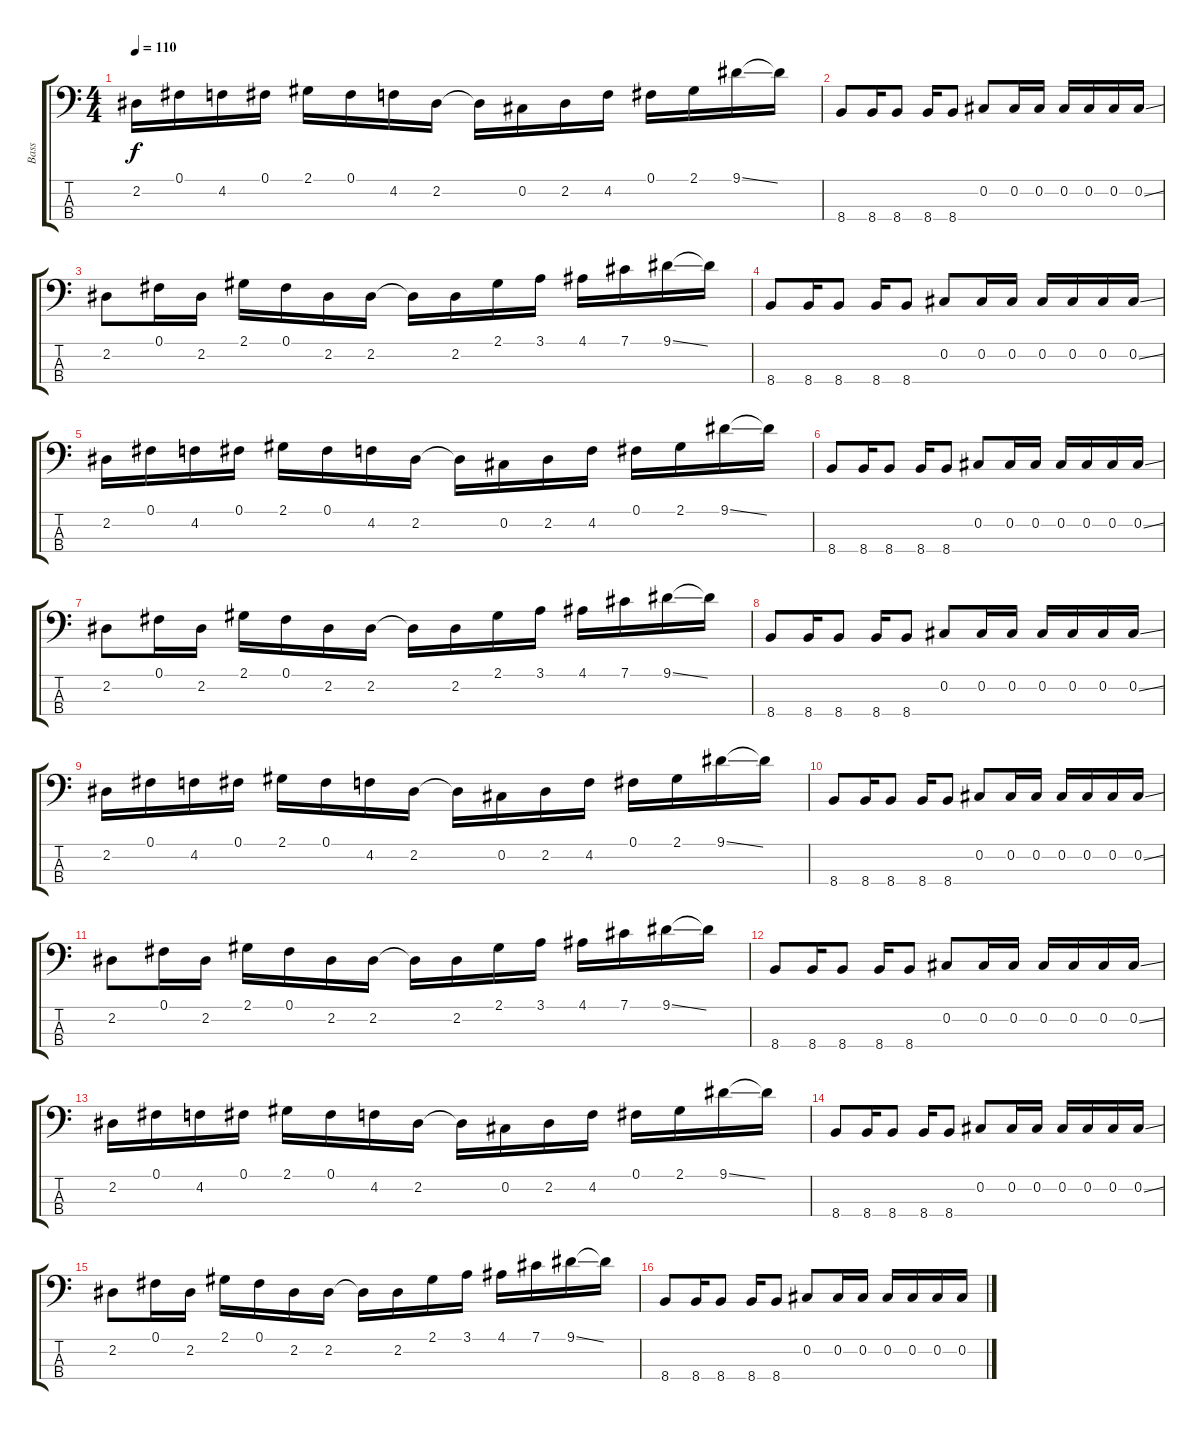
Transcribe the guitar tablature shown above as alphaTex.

\track ("Bass" "Bass") {instrument electricbassfinger}
\staff {score tabs}
\tuning (Gb2 Db2 Ab1 Eb1) {hide}
\ts (4 4)
\tempo 110
\clef f4
\ks c
2.2.16{dy f} 0.1.16 4.2.16 0.1.16 2.1.16 0.1.16 4.2.16 2.2.16 2.2{t}.16 0.2.16 2.2.16 4.2.16 0.1.16 2.1.16 9.1{ss}.16 9.1{t}.16 |
8.4.8 8.4.16 8.4.8 8.4.16 8.4.8 0.2.8 0.2.16 0.2.16 0.2.16 0.2.16 0.2.16 0.2{ss}.16 |
2.2.8 0.1.16 2.2.16 2.1.16 0.1.16 2.2.16 2.2.16 2.2{t}.16 2.2.16 2.1.16 3.1.16 4.1.16 7.1.16 9.1{ss}.16 9.1{t}.16 |
8.4.8 8.4.16 8.4.8 8.4.16 8.4.8 0.2.8 0.2.16 0.2.16 0.2.16 0.2.16 0.2.16 0.2{ss}.16 |
2.2.16 0.1.16 4.2.16 0.1.16 2.1.16 0.1.16 4.2.16 2.2.16 2.2{t}.16 0.2.16 2.2.16 4.2.16 0.1.16 2.1.16 9.1{ss}.16 9.1{t}.16 |
8.4.8 8.4.16 8.4.8 8.4.16 8.4.8 0.2.8 0.2.16 0.2.16 0.2.16 0.2.16 0.2.16 0.2{ss}.16 |
2.2.8 0.1.16 2.2.16 2.1.16 0.1.16 2.2.16 2.2.16 2.2{t}.16 2.2.16 2.1.16 3.1.16 4.1.16 7.1.16 9.1{ss}.16 9.1{t}.16 |
8.4.8 8.4.16 8.4.8 8.4.16 8.4.8 0.2.8 0.2.16 0.2.16 0.2.16 0.2.16 0.2.16 0.2{ss}.16 |
2.2.16 0.1.16 4.2.16 0.1.16 2.1.16 0.1.16 4.2.16 2.2.16 2.2{t}.16 0.2.16 2.2.16 4.2.16 0.1.16 2.1.16 9.1{ss}.16 9.1{t}.16 |
8.4.8 8.4.16 8.4.8 8.4.16 8.4.8 0.2.8 0.2.16 0.2.16 0.2.16 0.2.16 0.2.16 0.2{ss}.16 |
2.2.8 0.1.16 2.2.16 2.1.16 0.1.16 2.2.16 2.2.16 2.2{t}.16 2.2.16 2.1.16 3.1.16 4.1.16 7.1.16 9.1{ss}.16 9.1{t}.16 |
8.4.8 8.4.16 8.4.8 8.4.16 8.4.8 0.2.8 0.2.16 0.2.16 0.2.16 0.2.16 0.2.16 0.2{ss}.16 |
2.2.16 0.1.16 4.2.16 0.1.16 2.1.16 0.1.16 4.2.16 2.2.16 2.2{t}.16 0.2.16 2.2.16 4.2.16 0.1.16 2.1.16 9.1{ss}.16 9.1{t}.16 |
8.4.8 8.4.16 8.4.8 8.4.16 8.4.8 0.2.8 0.2.16 0.2.16 0.2.16 0.2.16 0.2.16 0.2{ss}.16 |
2.2.8 0.1.16 2.2.16 2.1.16 0.1.16 2.2.16 2.2.16 2.2{t}.16 2.2.16 2.1.16 3.1.16 4.1.16 7.1.16 9.1{ss}.16 9.1{t}.16 |
8.4.8 8.4.16 8.4.8 8.4.16 8.4.8 0.2.8 0.2.16 0.2.16 0.2.16 0.2.16 0.2.16 0.2{ss}.16
